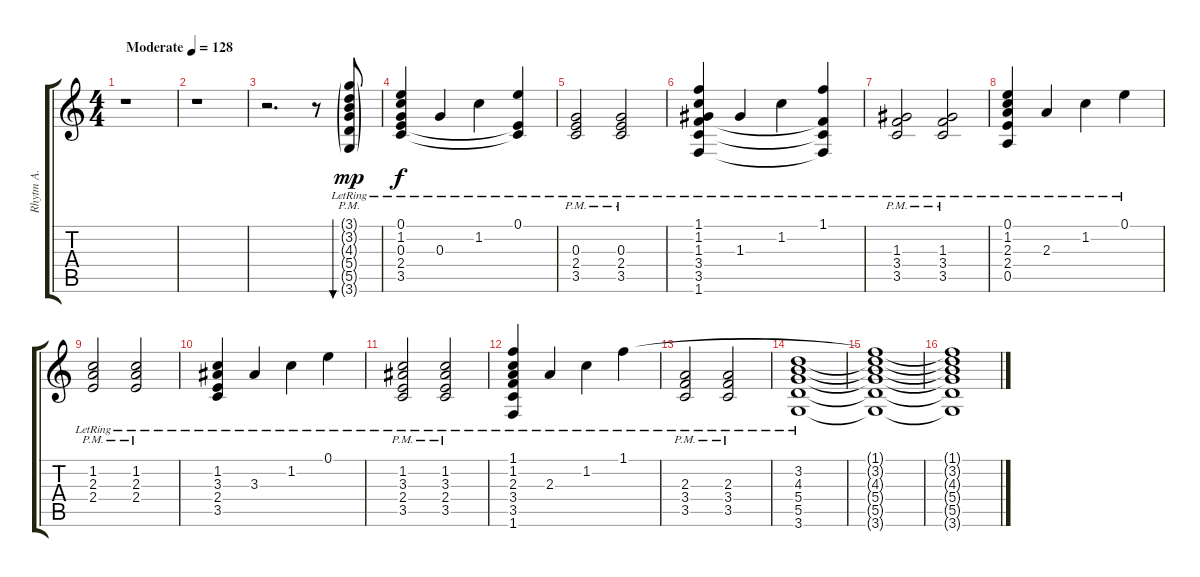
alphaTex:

\track ("Rhytm A." "Rhytm A.") {instrument acousticguitarsteel}
\staff {score tabs}
\tuning (E4 B3 G3 D3 A2 E2) {hide}
\ts (4 4)
\tempo (128 "Moderate")
\clef g2
\ks c
r.1{dy mp instrument acousticguitarsteel} |
r.1 |
r.2{d} r.8 (3.1{g pm} 3.2{g pm lr} 4.3{g pm} 5.4{g pm} 5.5{g pm} 3.6{g pm}).8{bu 60} |
(0.1 1.2{lr} 0.3{lr} 2.4{lr} 3.5{lr}).4{dy f} 0.3{lr}.4 1.2{lr}.4 (0.1{lr} 2.4{t} 3.5{t}).4 |
(0.3{pm lr} 2.4 3.5).2 (0.3{pm lr} 2.4{pm} 3.5{pm}).2 |
(1.1 1.2 1.3 3.4{lr} 3.5 1.6).4 1.3{lr}.4 1.2{lr}.4 (1.1{lr} 3.4{t} 3.5{t} 1.6{t}).4 |
(1.3{pm lr} 3.4{lr} 3.5{lr}).2 (1.3{pm lr} 3.4{lr} 3.5{lr}).2 |
(0.1{lr} 1.2{lr} 2.3{lr} 2.4{lr} 0.5{lr}).4 2.3{lr}.4 1.2{lr}.4 0.1{lr}.4 |
(1.2{pm lr} 2.3{lr} 2.4{lr}).2 (1.2{pm lr} 2.3{lr} 2.4{lr}).2 |
(1.2{lr} 3.3{lr} 2.4{lr} 3.5{lr}).4 3.3{lr}.4 1.2{lr}.4 0.1{lr}.4 |
(1.2{pm lr} 3.3{pm lr} 2.4{lr} 3.5{lr}).2 (1.2{pm lr} 3.3{pm lr} 2.4{lr} 3.5{lr}).2 |
(1.1{lr} 1.2{lr} 2.3{lr} 3.4{lr} 3.5{lr} 1.6{lr}).4 2.3{lr}.4 1.2{lr}.4 1.1{lr}.4 |
(2.3{pm lr} 3.4{lr} 3.5{lr}).2 (2.3{pm lr} 3.4{lr} 3.5{lr}).2 |
(3.2{lr} 4.3{lr} 5.4{lr} 5.5{lr} 3.6{lr}).1 |
(1.1{t} 3.2{t} 4.3{t} 5.4{t} 5.5{t} 3.6{t}).1 |
(1.1{t} 3.2{t} 4.3{t} 5.4{t} 5.5{t} 3.6{t}).1
